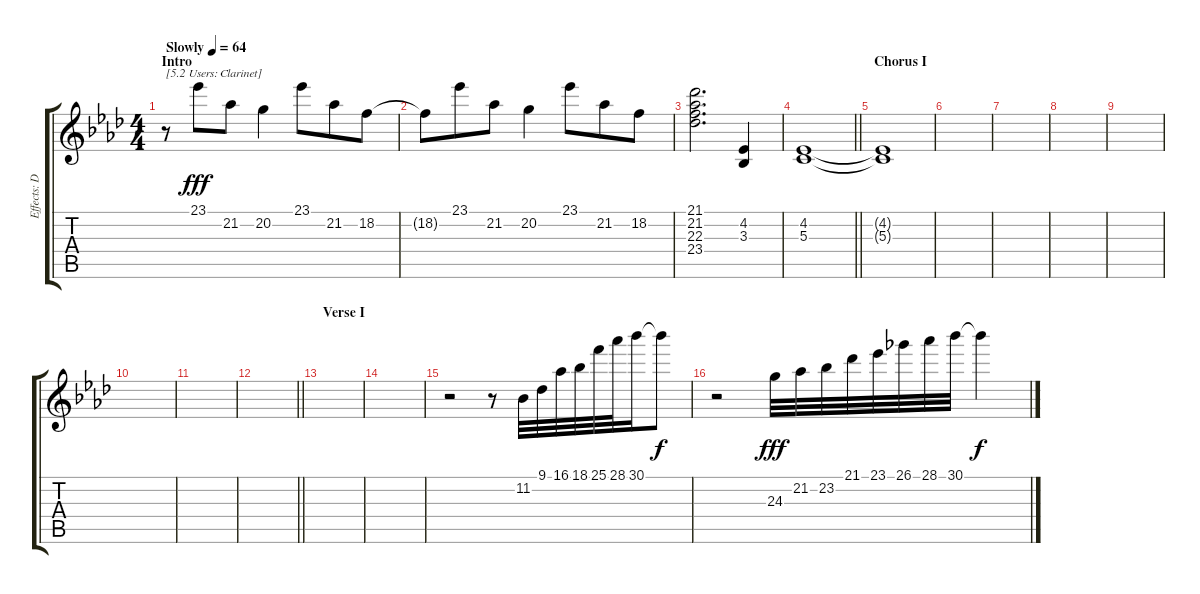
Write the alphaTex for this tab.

\track ("Effects: Dave" "Effects: D") {instrument clarinet}
\staff {score tabs}
\tuning (E4 B3 G3 D3 A2 E2) {hide}
\ts (4 4)
\section ("" "Intro")
\tempo (64 "Slowly")
\clef g2
\ks ab
r.8{txt "[5.2 Users: Clarinet]" dy fff instrument clarinet} 23.1.8{beam merge} 21.2.8 20.2.4 23.1.8{beam merge} 21.2.8 18.2.8 |
18.2{t}.8 23.1.8{beam merge} 21.2.8 20.2.4 23.1.8{beam merge} 21.2.8 18.2.8 |
(21.1 21.2 22.3 23.4).2{d} (4.2 3.3).4 |
\barLineRight lightlight
(4.2 5.3).1 |
\section ("" "Chorus I")
(4.2{t} 5.3{t}).1 |
|
|
|
|
|
|
\barLineRight lightlight
|
\section ("" "Verse I")
|
|
r.2 r.8 11.2.32 9.1.32 16.1.32 18.1.32{beam merge} 25.1.32 28.1.32 30.1.16 30.1{t}.8{dy f} |
r.2 24.3.32{dy fff} 21.2.32 23.2.32 21.1.32 23.1.32 26.1.32 28.1.32 30.1.32 30.1{t}.4{dy f}
